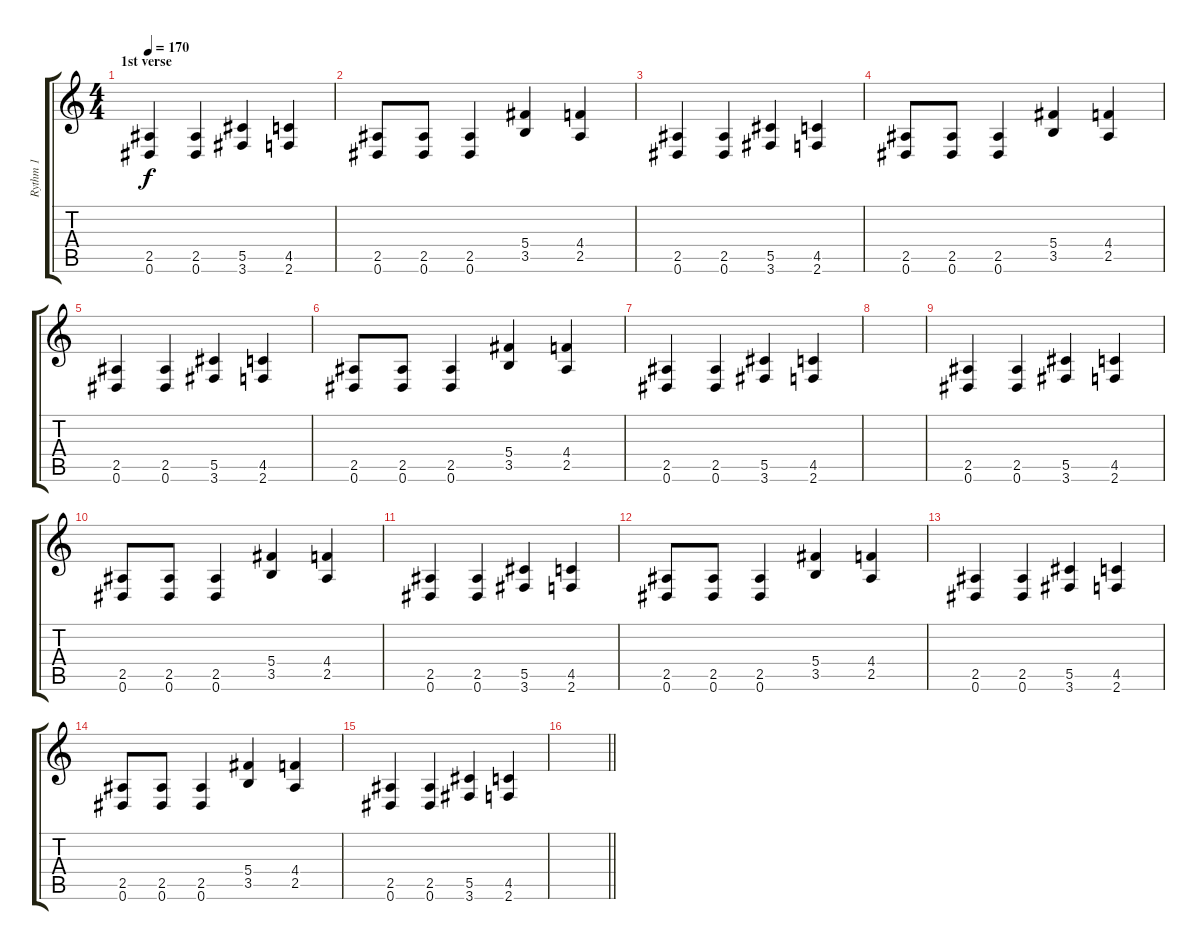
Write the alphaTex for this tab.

\track ("Rythm 1" "Rythm 1") {instrument distortionguitar}
\staff {score tabs}
\tuning (Eb4 Bb3 Gb3 Db3 Ab2 Eb2) {hide}
\ts (4 4)
\section ("" "1st verse")
\tempo 170
\clef g2
\ks c
(2.5 0.6).4{dy f} (2.5 0.6).4 (5.5 3.6).4 (4.5 2.6).4 |
(2.5 0.6).8 (2.5 0.6).8 (2.5 0.6).4 (5.4 3.5).4 (4.4 2.5).4 |
(2.5 0.6).4 (2.5 0.6).4 (5.5 3.6).4 (4.5 2.6).4 |
(2.5 0.6).8 (2.5 0.6).8 (2.5 0.6).4 (5.4 3.5).4 (4.4 2.5).4 |
(2.5 0.6).4 (2.5 0.6).4 (5.5 3.6).4 (4.5 2.6).4 |
(2.5 0.6).8 (2.5 0.6).8 (2.5 0.6).4 (5.4 3.5).4 (4.4 2.5).4 |
(2.5 0.6).4 (2.5 0.6).4 (5.5 3.6).4 (4.5 2.6).4 |
|
(2.5 0.6).4 (2.5 0.6).4 (5.5 3.6).4 (4.5 2.6).4 |
(2.5 0.6).8 (2.5 0.6).8 (2.5 0.6).4 (5.4 3.5).4 (4.4 2.5).4 |
(2.5 0.6).4 (2.5 0.6).4 (5.5 3.6).4 (4.5 2.6).4 |
(2.5 0.6).8 (2.5 0.6).8 (2.5 0.6).4 (5.4 3.5).4 (4.4 2.5).4 |
(2.5 0.6).4 (2.5 0.6).4 (5.5 3.6).4 (4.5 2.6).4 |
(2.5 0.6).8 (2.5 0.6).8 (2.5 0.6).4 (5.4 3.5).4 (4.4 2.5).4 |
(2.5 0.6).4 (2.5 0.6).4 (5.5 3.6).4 (4.5 2.6).4 |
\barLineRight lightlight
